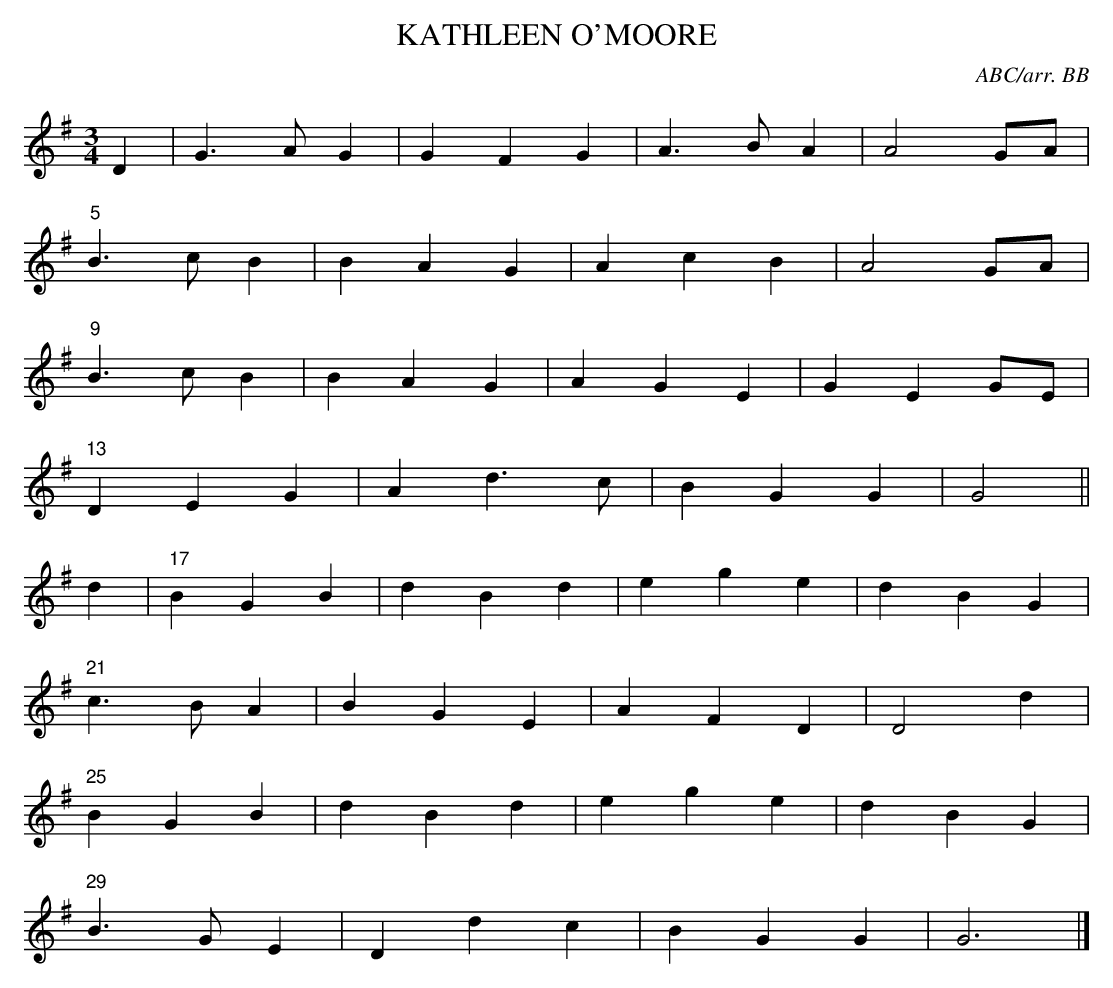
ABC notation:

X:1
T:KATHLEEN O'MOORE
C:ABC/arr. BB
L:1/8
M:3/4
K:G
D2|G3AG2|G2F2G2|A3BA2|A4 GA|
"5"B3cB2|B2A2G2|A2c2B2|A4 GA|
"9"B3cB2|B2A2G2|A2G2E2|G2E2 GE|
"13"D2E2G2|A2d3c|B2G2G2|G4||
d2|"17"B2G2B2|d2B2d2|e2g2e2|d2B2G2|
"21"c3BA2|B2G2E2|A2F2D2|D4 d2|
"25"B2G2B2|d2B2d2|e2g2e2|d2B2G2|
"29"B3GE2|D2d2c2|B2G2G2|G6|]
